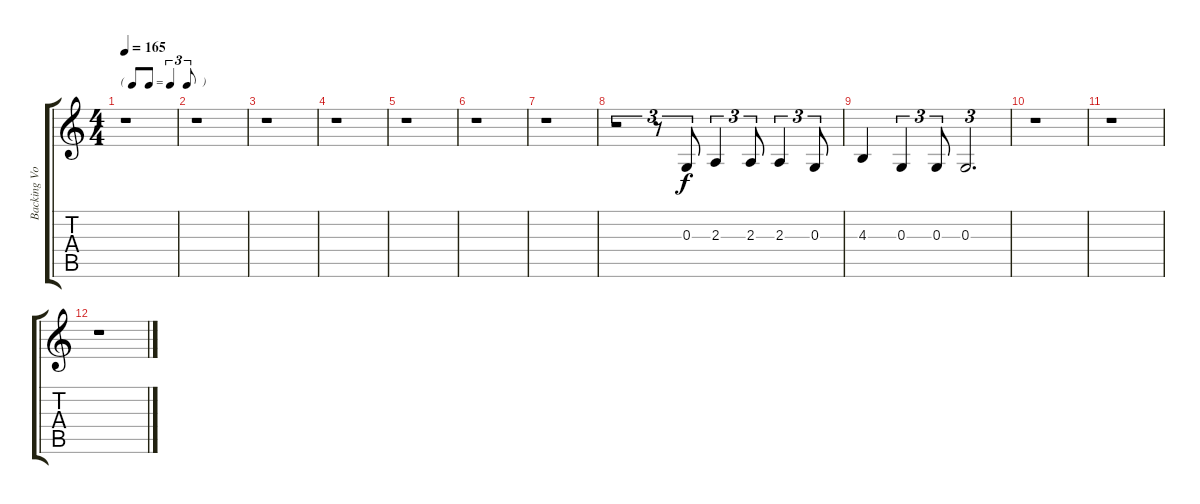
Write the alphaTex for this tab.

\track ("Backing Vocals" "Backing Vo") {instrument altosax}
\staff {score tabs}
\tuning (E4 B3 G3 D3 A2 E2) {hide}
\ts (4 4)
\tf triplet8th
\tempo 165
\clef g2
\ks c
r.1{dy f instrument altosax} |
r.1 |
r.1 |
r.1 |
r.1 |
r.1 |
r.1 |
r.2{tu (3 2)} r.8{tu (3 2)} 0.3.8{tu (3 2)} 2.3.4{tu (3 2)} 2.3.8{tu (3 2)} 2.3.4{tu (3 2)} 0.3.8{tu (3 2)} |
4.3.4 0.3.4{tu (3 2)} 0.3.8{tu (3 2)} 0.3.2{d tu (3 2)} |
r.1 |
r.1 |
r.1
